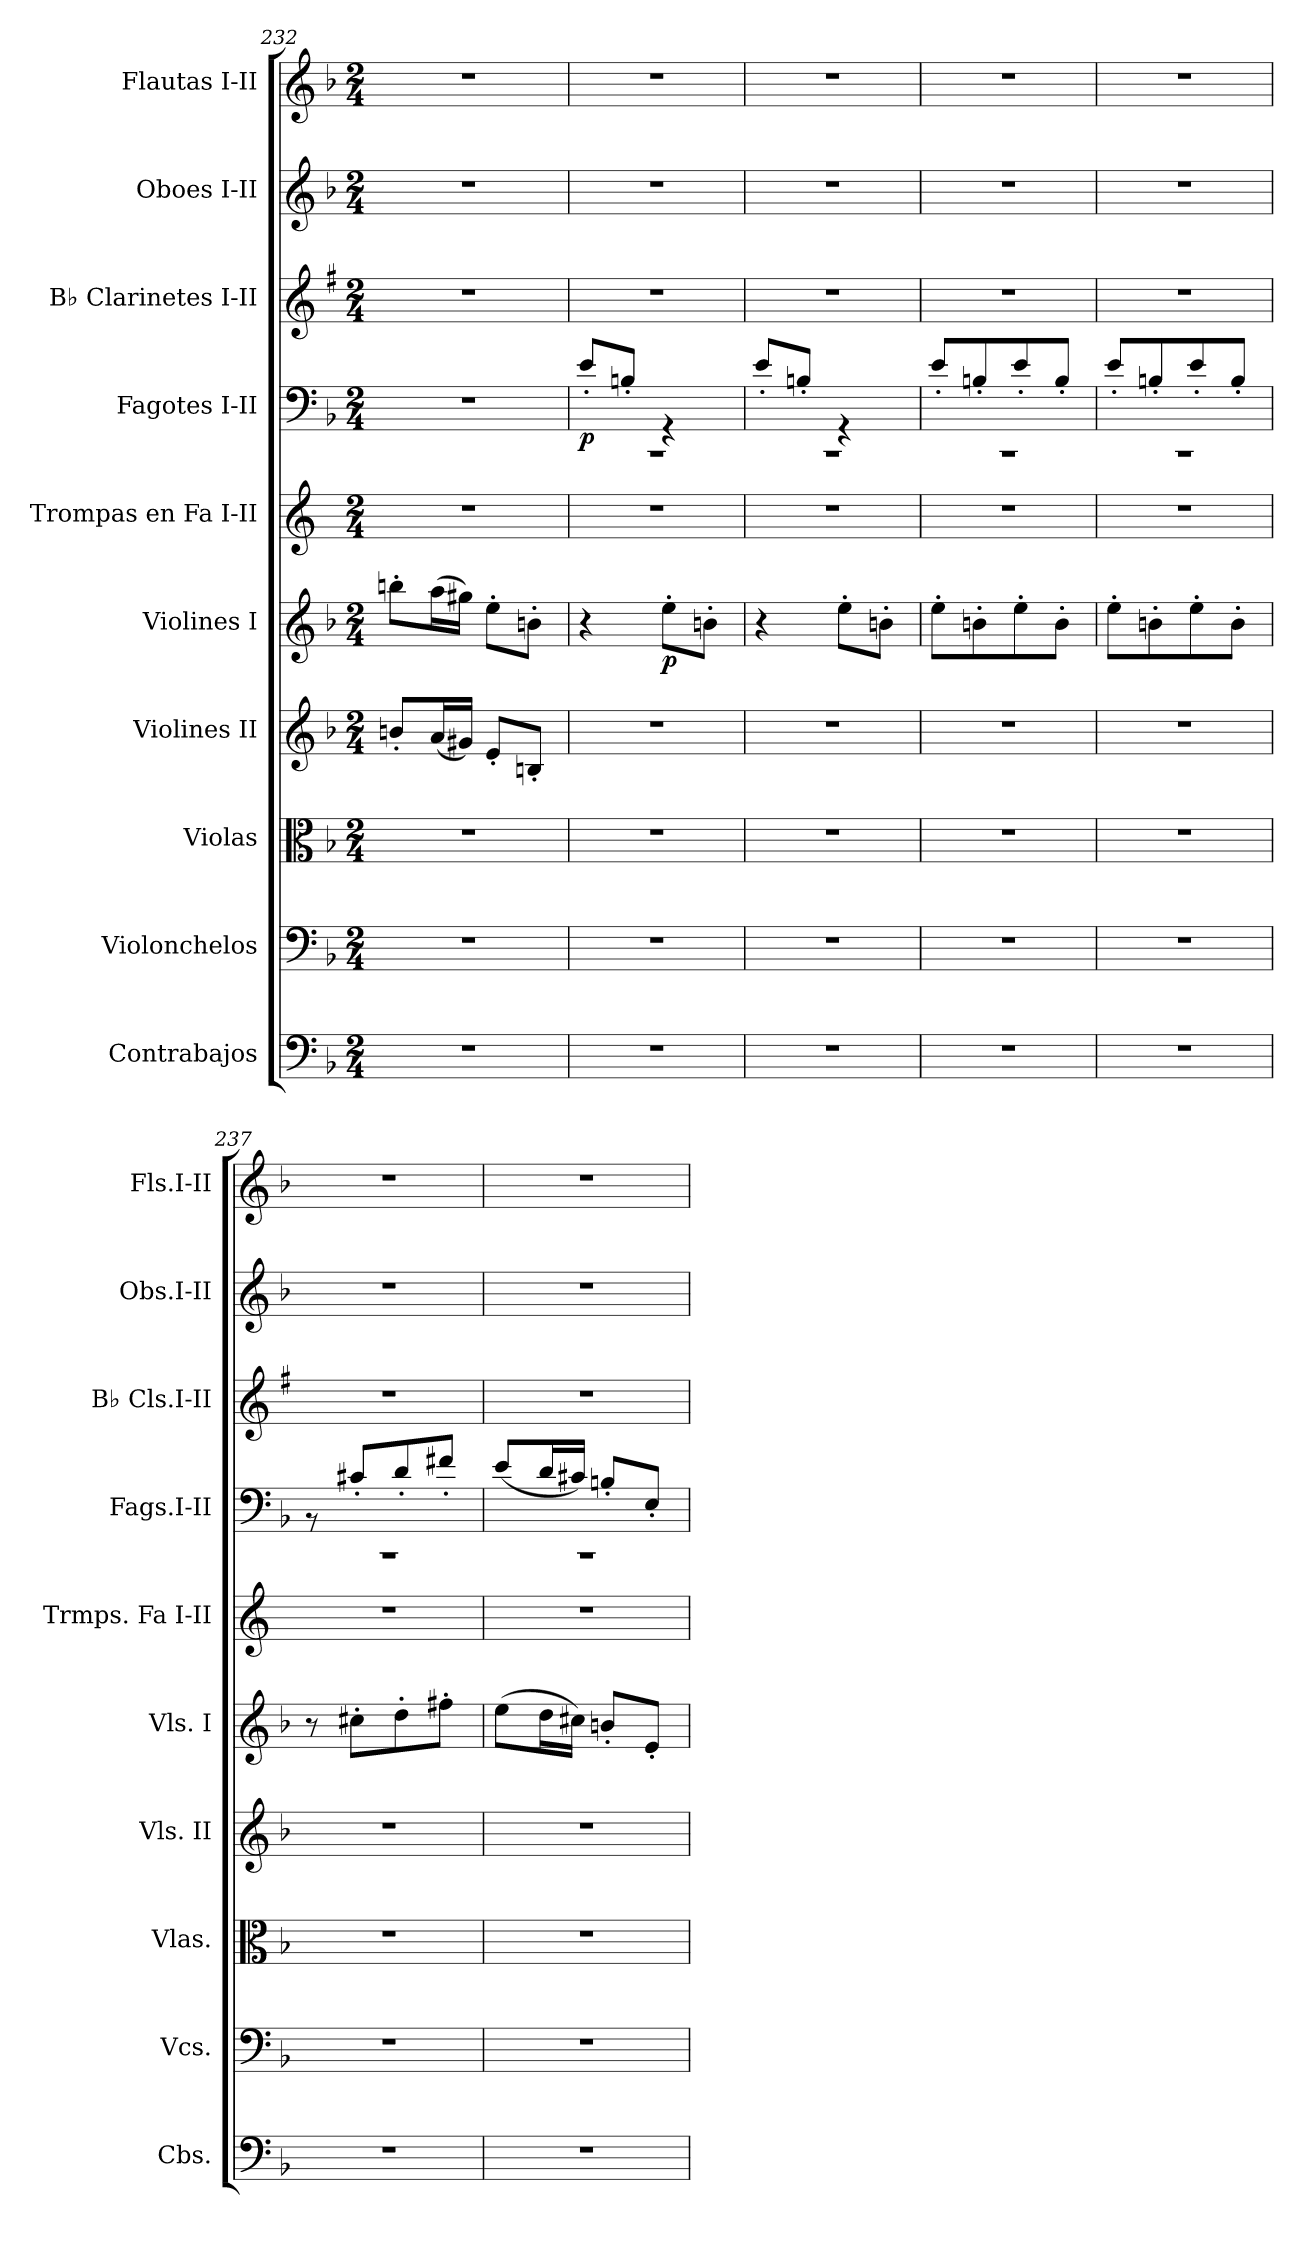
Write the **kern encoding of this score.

**kern	**kern	**kern	**kern	**kern	**dynam	**kern	**kern	**dynam	**kern	**kern	**kern
*part10	*part9	*part8	*part7	*part6	*part6	*part5	*part4	*part4	*part3	*part2	*part1
*staff10	*staff9	*staff8	*staff7	*staff6	*staff6	*staff5	*staff4	*staff4	*staff3	*staff2	*staff1
*I"Contrabajos	*I"Violonchelos	*I"Violas	*I"Violines II	*I"Violines I	*	*I"Trompas en Fa I-II	*I"Fagotes I-II	*	*I"B♭ Clarinetes I-II	*I"Oboes I-II	*I"Flautas I-II
*I'Cbs.	*I'Vcs.	*I'Vlas.	*I'Vls. II	*I'Vls. I	*	*I'Trmps. Fa I-II	*I'Fags.I-II	*	*I'B♭ Cls.I-II	*I'Obs.I-II	*I'Fls.I-II
*clefF4	*clefF4	*clefC3	*clefG2	*clefG2	*	*clefG2	*clefF4	*	*clefG2	*clefG2	*clefG2
*ITrd7c12	*	*	*	*	*	*ITrd4c7	*	*	*ITrd1c2	*	*
*k[b-]	*k[b-]	*k[b-]	*k[b-]	*k[b-]	*	*k[b-]	*k[b-]	*	*k[b-]	*k[b-]	*k[b-]
*M2/4	*M2/4	*M2/4	*M2/4	*M2/4	*	*M2/4	*M2/4	*	*M2/4	*M2/4	*M2/4
=232	=232	=232	=232	=232	=232	=232	=232	=232	=232	=232	=232
2r	2r	2r	8bn'/L	8bbn'\L	.	2r	2r	.	2r	2r	2r
.	.	.	(16a/L	(16aa\L	.	.	.	.	.	.	.
.	.	.	16g#X/JJ)	16gg#X\JJ)	.	.	.	.	.	.	.
.	.	.	8e'/L	8ee'\L	.	.	.	.	.	.	.
.	.	.	8Bn'/J	8bn'\J	.	.	.	.	.	.	.
=233	=233	=233	=233	=233	=233	=233	=233	=233	=233	=233	=233
*	*	*	*	*	*	*	*^	*	*	*	*
!	!	!	!	!	!	!	!	!	!LO:DY:b	!	!	!
2r	2r	2r	2r	4r	.	2r	2rCC	8e'/L	p	2r	2r	2r
.	.	.	.	.	.	.	.	8Bn'/J	.	.	.	.
!	!	!	!	!	!LO:DY:b	!	!	!	!	!	!	!
.	.	.	.	8ee'\L	p	.	.	4r	.	.	.	.
.	.	.	.	8bn'\J	.	.	.	.	.	.	.	.
!!LO:PB:g=z
=234	=234	=234	=234	=234	=234	=234	=234	=234	=234	=234	=234	=234
2r	2r	2r	2r	4r	.	2r	2rCC	8e'/L	.	2r	2r	2r
.	.	.	.	.	.	.	.	8Bn'/J	.	.	.	.
.	.	.	.	8ee'\L	.	.	.	4r	.	.	.	.
.	.	.	.	8bn'\J	.	.	.	.	.	.	.	.
=235	=235	=235	=235	=235	=235	=235	=235	=235	=235	=235	=235	=235
2r	2r	2r	2r	8ee'\L	.	2r	2rCC	8e'/L	.	2r	2r	2r
.	.	.	.	8bn'\	.	.	.	8Bn'/	.	.	.	.
.	.	.	.	8ee'\	.	.	.	8e'/	.	.	.	.
.	.	.	.	8b'\J	.	.	.	8B'/J	.	.	.	.
=236	=236	=236	=236	=236	=236	=236	=236	=236	=236	=236	=236	=236
2r	2r	2r	2r	8ee'\L	.	2r	2rCC	8e'/L	.	2r	2r	2r
.	.	.	.	8bn'\	.	.	.	8Bn'/	.	.	.	.
.	.	.	.	8ee'\	.	.	.	8e'/	.	.	.	.
.	.	.	.	8b'\J	.	.	.	8B'/J	.	.	.	.
=237	=237	=237	=237	=237	=237	=237	=237	=237	=237	=237	=237	=237
2r	2r	2r	2r	8r	.	2r	2rCC	8r	.	2r	2r	2r
.	.	.	.	8cc#X'\L	.	.	.	8c#X'/L	.	.	.	.
.	.	.	.	8dd'\	.	.	.	8d'/	.	.	.	.
.	.	.	.	8ff#X'\J	.	.	.	8f#X'/J	.	.	.	.
=238	=238	=238	=238	=238	=238	=238	=238	=238	=238	=238	=238	=238
2r	2r	2r	2r	(8ee\L	.	2r	2rCC	(8e/L	.	2r	2r	2r
.	.	.	.	16dd\L	.	.	.	16d/L	.	.	.	.
.	.	.	.	16cc#X\JJ)	.	.	.	16c#X/JJ)	.	.	.	.
.	.	.	.	8bn'/L	.	.	.	8Bn'/L	.	.	.	.
.	.	.	.	8e'/J	.	.	.	8E'/J	.	.	.	.
*	*	*	*	*	*	*	*v	*v	*	*	*	*
=	=	=	=	=	=	=	=	=	=	=	=
*-	*-	*-	*-	*-	*-	*-	*-	*-	*-	*-	*-
